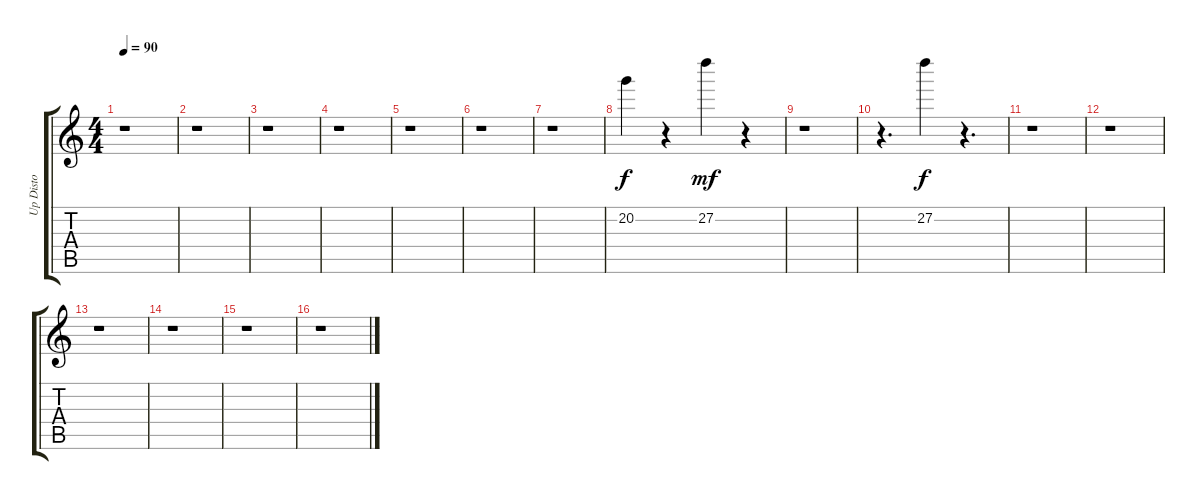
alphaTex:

\track ("Up Disto" "Up Disto") {instrument distortionguitar}
\staff {score tabs}
\tuning (E4 B3 G3 D3 A2 E2) {hide}
\ts (4 4)
\tempo 90
\clef g2
\ks c
r.1{dy f instrument distortionguitar} |
r.1 |
r.1 |
r.1 |
r.1 |
r.1 |
r.1 |
20.2.4 r.4 27.2.4{dy mf} r.4 |
r.1 |
r.4{d} 27.2.4{dy f} r.4{d} |
r.1 |
r.1 |
r.1 |
r.1 |
r.1 |
r.1
